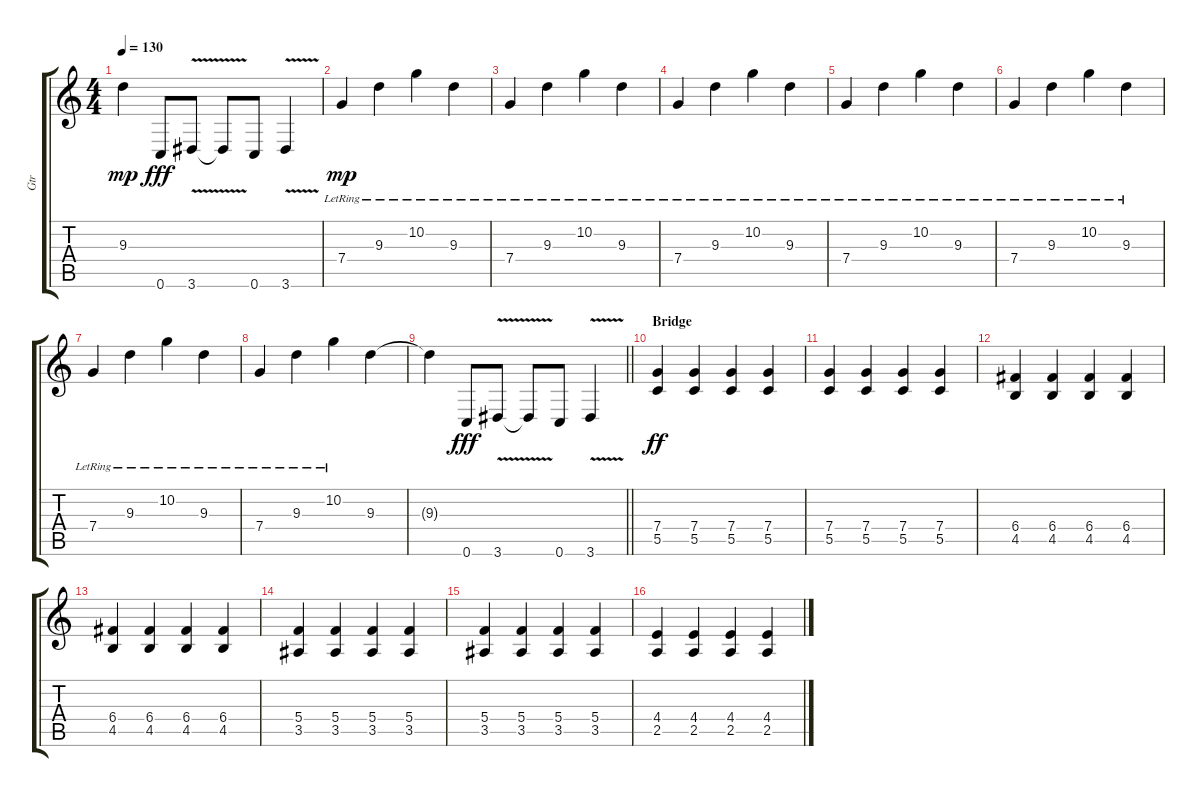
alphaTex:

\track ("Gtr" "Gtr") {instrument electricguitarclean}
\staff {score tabs}
\tuning (D4 A3 F3 C3 G2 C2) {hide}
\ts (4 4)
\tempo 130
\clef g2
\ks c
9.3{t}.4{dy mp} 0.6.8{dy fff instrument distortionguitar} 3.6{v}.8 3.6{t}.8 0.6.8 3.6{v}.4 |
7.4{lr}.4{dy mp instrument electricguitarclean} 9.3{lr}.4 10.2{lr}.4 9.3{lr}.4 |
7.4{lr}.4 9.3{lr}.4 10.2{lr}.4 9.3{lr}.4 |
7.4{lr}.4 9.3{lr}.4 10.2{lr}.4 9.3{lr}.4 |
7.4{lr}.4 9.3{lr}.4 10.2{lr}.4 9.3{lr}.4 |
7.4{lr}.4 9.3{lr}.4 10.2{lr}.4 9.3{lr}.4 |
7.4{lr}.4 9.3{lr}.4 10.2{lr}.4 9.3{lr}.4 |
7.4{lr}.4 9.3{lr}.4 10.2{lr}.4 9.3.4 |
\barLineRight lightlight
9.3{t}.4 0.6.8{dy fff instrument distortionguitar} 3.6{v}.8 3.6{t}.8 0.6.8 3.6{v}.4 |
\section ("" "Bridge")
(7.4 5.5).4{dy ff} (7.4 5.5).4 (7.4 5.5).4 (7.4 5.5).4 |
(7.4 5.5).4 (7.4 5.5).4 (7.4 5.5).4 (7.4 5.5).4 |
(6.4 4.5).4 (6.4 4.5).4 (6.4 4.5).4 (6.4 4.5).4 |
(6.4 4.5).4 (6.4 4.5).4 (6.4 4.5).4 (6.4 4.5).4 |
(5.4 3.5).4 (5.4 3.5).4 (5.4 3.5).4 (5.4 3.5).4 |
(5.4 3.5).4 (5.4 3.5).4 (5.4 3.5).4 (5.4 3.5).4 |
(4.4 2.5).4 (4.4 2.5).4 (4.4 2.5).4 (4.4 2.5).4
